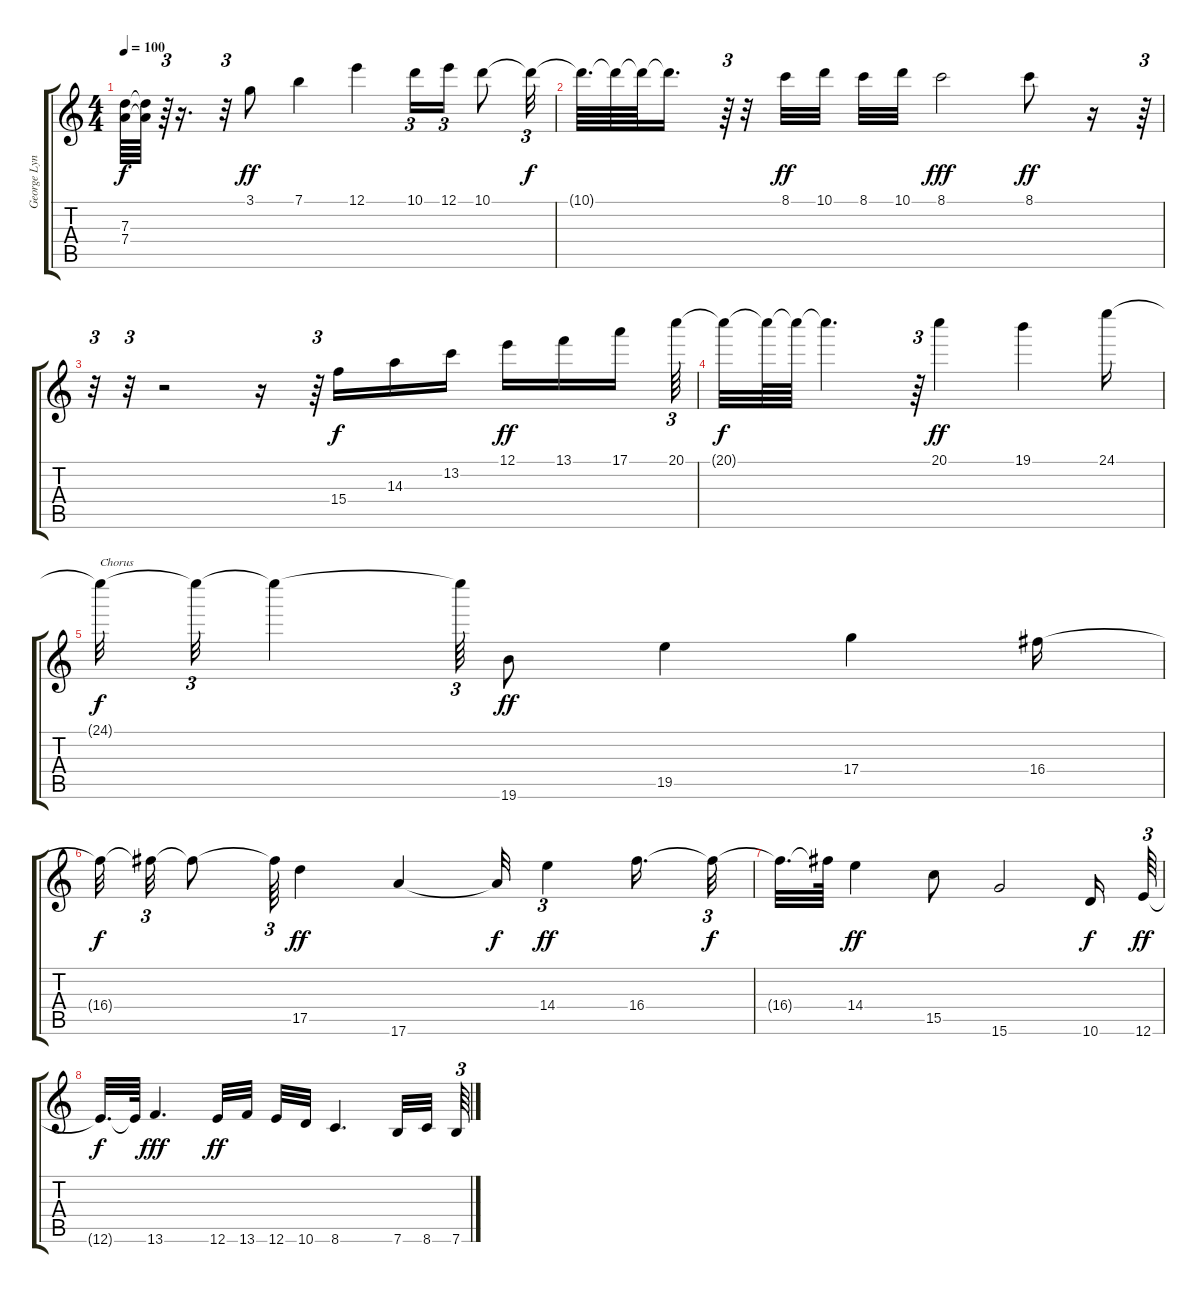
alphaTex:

\track ("George Lynch" "George Lyn") {instrument distortionguitar}
\staff {score tabs}
\tuning (E4 B3 G3 D3 A2 E2) {hide}
\ts (4 4)
\tempo 100
\clef g2
\ks c
(7.3{t} 7.4{t}).64{dy f} (7.3{t} 7.4{t}).64 r.64{tu (3 2)} r.16{d} r.32{tu (3 2)} 3.1.8{dy ff} 7.1.4 12.1.4 10.1.16{tu (3 2)} 12.1.16{tu (3 2)} 10.1.8 10.1{t}.32{tu (3 2) dy f} |
10.1{t}.64{d} 10.1{t}.64 10.1{t}.64 10.1{t}.16{d} r.64{tu (3 2)} r.32 8.1.32{dy ff} 10.1.32 8.1.32 10.1.32 8.1.2{dy fff} 8.1.8{dy ff} r.16 r.64{tu (3 2)} |
r.32{tu (3 2)} r.32{tu (3 2)} r.2 r.16 r.64{tu (3 2)} 15.4.16{dy f} 14.3.16 13.2.16 12.1.16{dy ff} 13.1.16 17.1.16 20.1.64{tu (3 2)} |
20.1{t}.32{dy f} 20.1{t}.64 20.1{t}.64 20.1{t}.4{d} r.64{tu (3 2)} 20.1.4{dy ff} 19.1.4 24.1.16 |
24.1{t}.32{txt "Chorus" dy f} 24.1{t}.32{tu (3 2)} 24.1{t}.4 24.1{t}.64{tu (3 2)} 19.6.8{dy ff} 19.5.4 17.4.4 16.4.16 |
16.4{t}.32{dy f} 16.4{t}.32{tu (3 2)} 16.4{t}.8 16.4{t}.64{tu (3 2)} 17.5.4{dy ff} 17.6.4 17.6{t}.32{dy f} 14.4.4{tu (3 2) dy ff} 16.4.16{d} 16.4{t}.32{tu (3 2) dy f} |
16.4{t}.32{d} 16.4{t}.64 14.4.4{dy ff} 15.5.8 15.6.2 10.6.16{dy f} 12.6.64{tu (3 2) dy ff} |
12.6{t}.32{d dy f} 12.6{t}.64 13.6.4{d dy fff} 12.6.32{dy ff} 13.6.32 12.6.32 10.6.32 8.6.4{d} 7.6.32 8.6.32 7.6.64{tu (3 2)}
